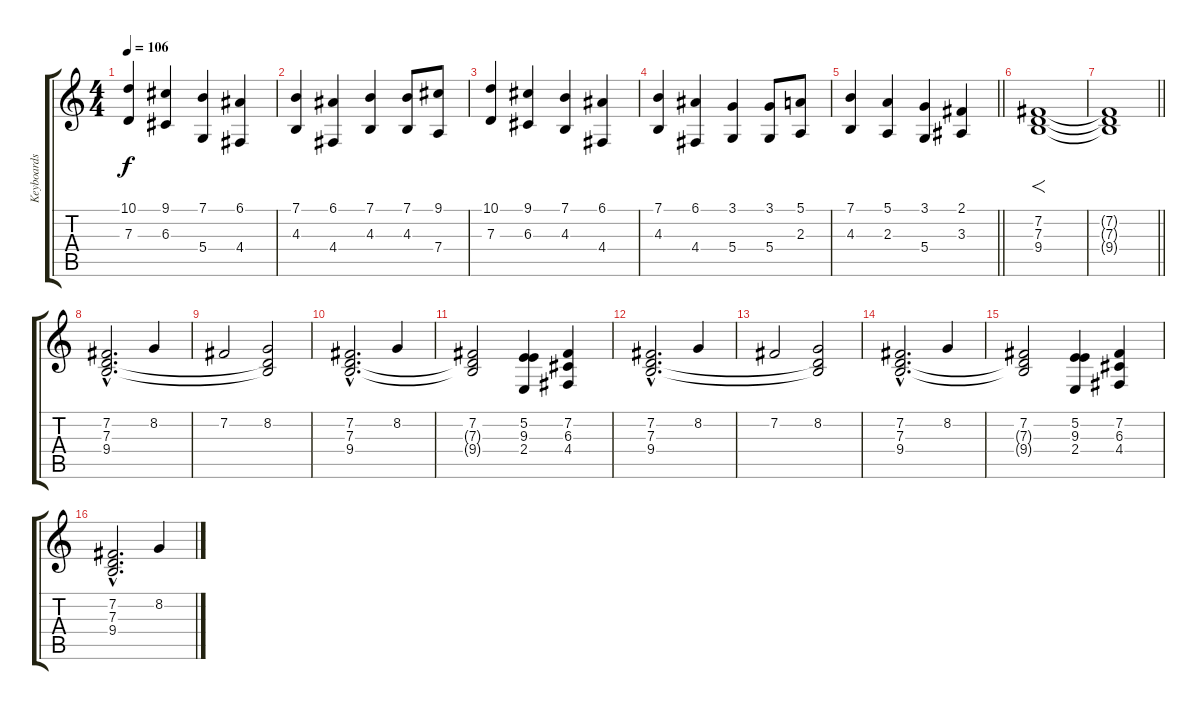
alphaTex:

\track ("Keyboards" "Keyboards") {instrument choiraahs}
\staff {score tabs}
\tuning (E4 B3 G3 D3 A2 E2) {hide}
\ts (4 4)
\tempo 106
\clef g2
\ks c
(10.1 7.3).4{dy f} (9.1 6.3).4 (7.1 5.4).4 (6.1 4.4).4 |
(7.1 4.3).4 (6.1 4.4).4 (7.1 4.3).4 (7.1 4.3).8 (9.1 7.4).8 |
(10.1 7.3).4 (9.1 6.3).4 (7.1 4.3).4 (6.1 4.4).4 |
(7.1 4.3).4 (6.1 4.4).4 (3.1 5.4).4 (3.1 5.4).8 (5.1 2.3).8 |
\barLineRight lightlight
(7.1 4.3).4 (5.1 2.3).4 (3.1 5.4).4 (2.1 3.3).4 |
\section ("" "")
(7.2 7.3 9.4).1{f volume 11 instrument choiraahs} |
\barLineRight lightlight
(7.2{t} 7.3{t} 9.4{t}).1 |
\section ("" "")
(7.2{hac} 7.3{hac} 9.4{hac}).2{d} 8.2.4 |
7.2.2 (8.2 7.3{t} 9.4{t}).2 |
(7.2{hac} 7.3{hac} 9.4{hac}).2{d} 8.2.4 |
(7.2 7.3{t} 9.4{t}).2 (5.2 9.3 2.4).4 (7.2 6.3 4.4).4 |
(7.2{hac} 7.3{hac} 9.4{hac}).2{d} 8.2.4 |
7.2.2 (8.2 7.3{t} 9.4{t}).2 |
(7.2{hac} 7.3{hac} 9.4{hac}).2{d} 8.2.4 |
(7.2 7.3{t} 9.4{t}).2 (5.2 9.3 2.4).4 (7.2 6.3 4.4).4 |
(7.2{hac} 7.3{hac} 9.4{hac}).2{d} 8.2.4
